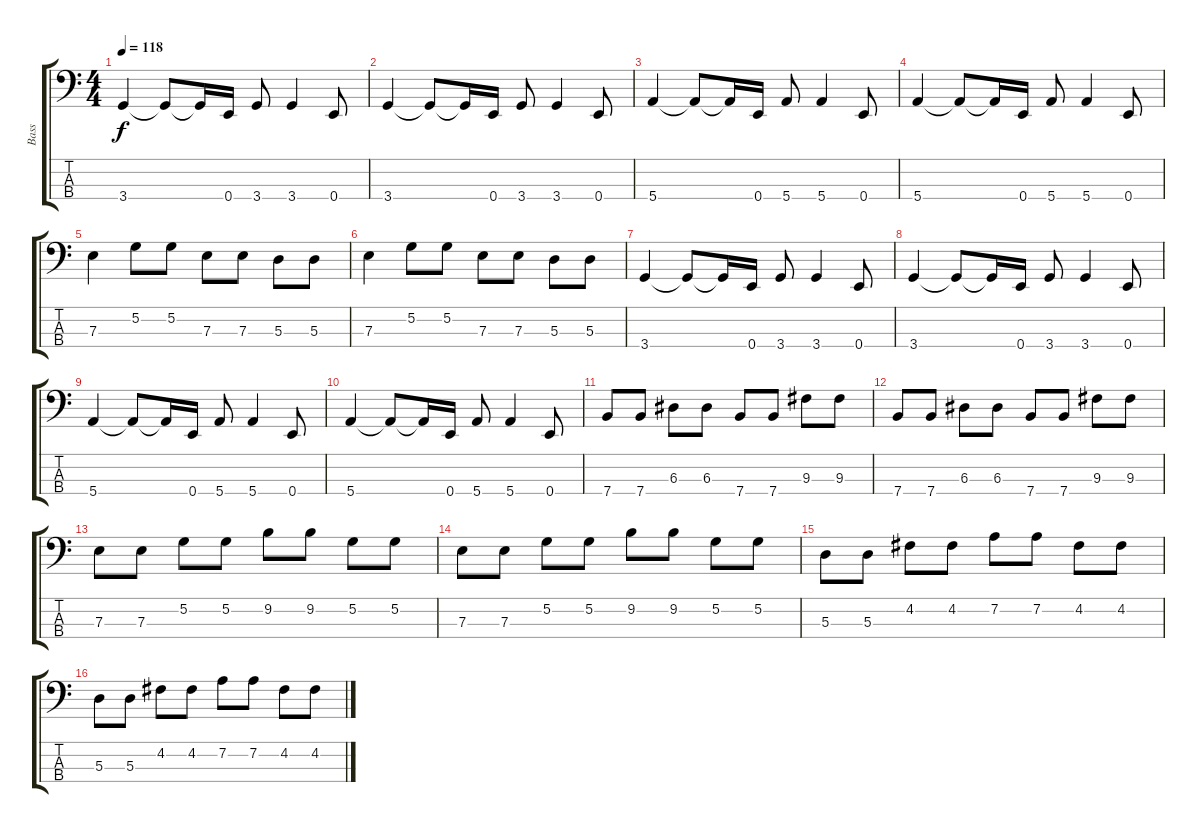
\track ("Bass" "Bass") {instrument electricbassfinger}
\staff {score tabs}
\tuning (G2 D2 A1 E1) {hide}
\ts (4 4)
\tempo 118
\clef f4
\ks c
3.4.4{dy f} 3.4{t}.8 3.4{t}.16 0.4.16 3.4.8 3.4.4 0.4.8 |
3.4.4 3.4{t}.8 3.4{t}.16 0.4.16 3.4.8 3.4.4 0.4.8 |
5.4.4 5.4{t}.8 5.4{t}.16 0.4.16 5.4.8 5.4.4 0.4.8 |
5.4.4 5.4{t}.8 5.4{t}.16 0.4.16 5.4.8 5.4.4 0.4.8 |
7.3.4 5.2.8 5.2.8 7.3.8 7.3.8 5.3.8 5.3.8 |
7.3.4 5.2.8 5.2.8 7.3.8 7.3.8 5.3.8 5.3.8 |
3.4.4 3.4{t}.8 3.4{t}.16 0.4.16 3.4.8 3.4.4 0.4.8 |
3.4.4 3.4{t}.8 3.4{t}.16 0.4.16 3.4.8 3.4.4 0.4.8 |
5.4.4 5.4{t}.8 5.4{t}.16 0.4.16 5.4.8 5.4.4 0.4.8 |
5.4.4 5.4{t}.8 5.4{t}.16 0.4.16 5.4.8 5.4.4 0.4.8 |
7.4.8 7.4.8 6.3.8 6.3.8 7.4.8 7.4.8 9.3.8 9.3.8 |
7.4.8 7.4.8 6.3.8 6.3.8 7.4.8 7.4.8 9.3.8 9.3.8 |
7.3.8 7.3.8 5.2.8 5.2.8 9.2.8 9.2.8 5.2.8 5.2.8 |
7.3.8 7.3.8 5.2.8 5.2.8 9.2.8 9.2.8 5.2.8 5.2.8 |
5.3.8 5.3.8 4.2.8 4.2.8 7.2.8 7.2.8 4.2.8 4.2.8 |
5.3.8 5.3.8 4.2.8 4.2.8 7.2.8 7.2.8 4.2.8 4.2.8
